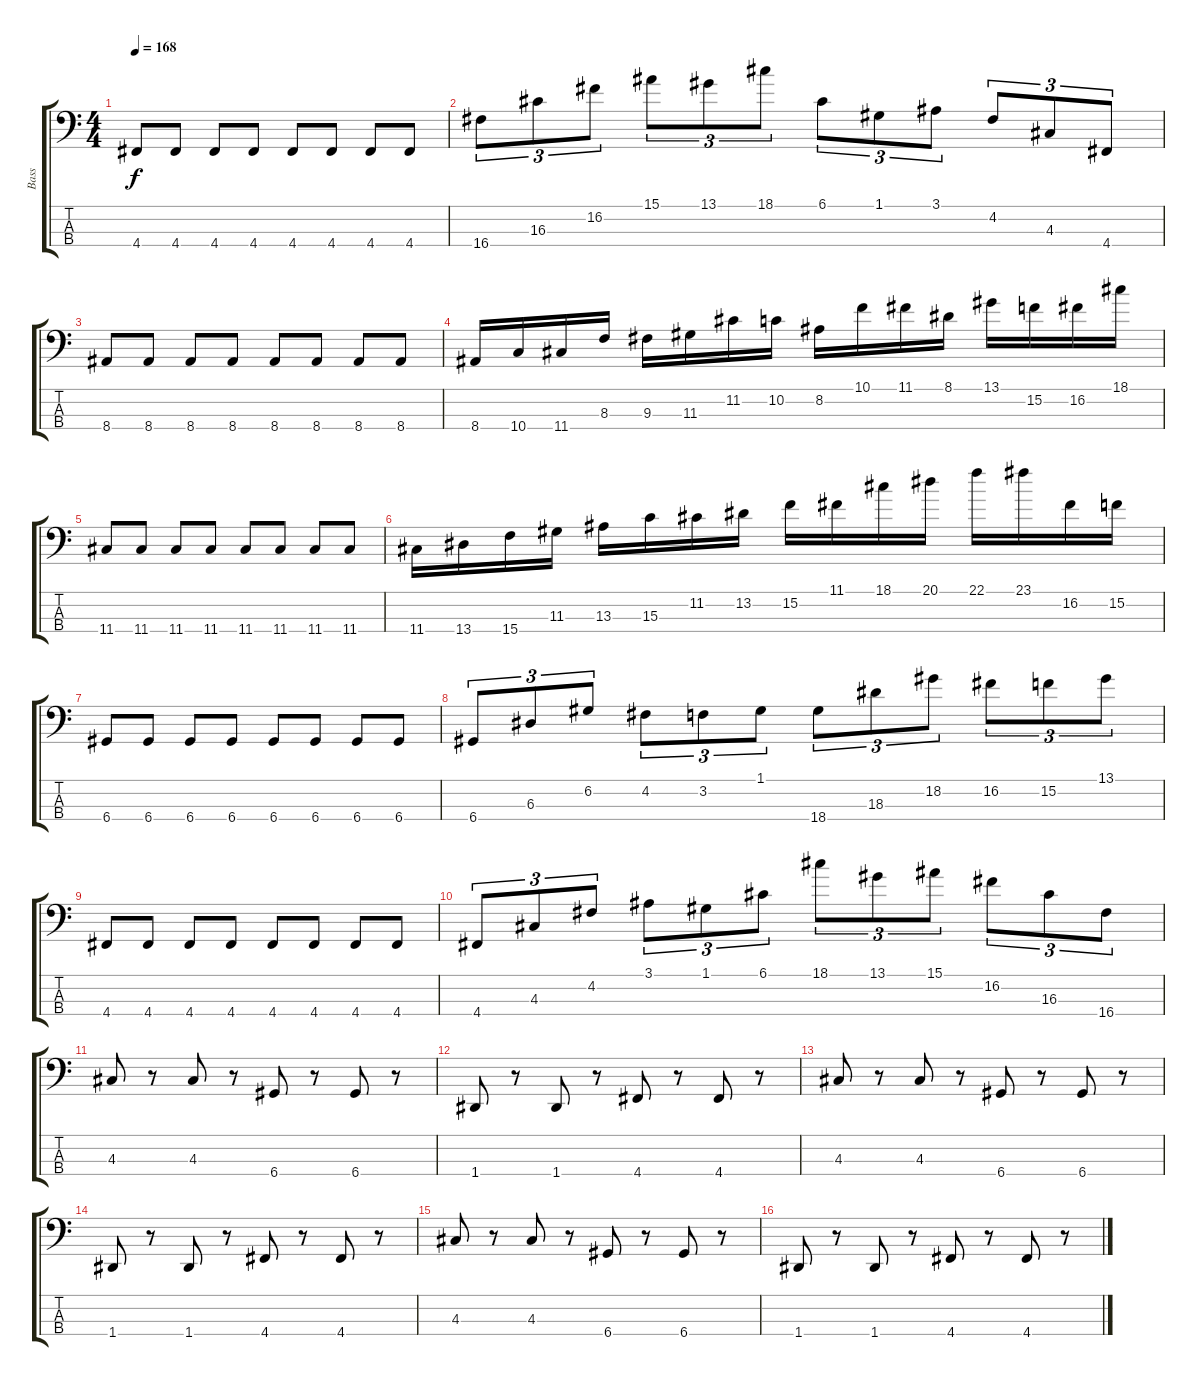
\track ("Bass" "Bass") {instrument electricbassfinger}
\staff {score tabs}
\tuning (G2 D2 A1 D1) {hide}
\ts (4 4)
\tempo 168
\clef f4
\ks c
4.4.8{dy f} 4.4.8 4.4.8 4.4.8 4.4.8 4.4.8 4.4.8 4.4.8 |
16.4.8{tu (3 2)} 16.3.8{tu (3 2)} 16.2.8{tu (3 2)} 15.1.8{tu (3 2)} 13.1.8{tu (3 2)} 18.1.8{tu (3 2)} 6.1.8{tu (3 2)} 1.1.8{tu (3 2)} 3.1.8{tu (3 2)} 4.2.8{tu (3 2)} 4.3.8{tu (3 2)} 4.4.8{tu (3 2)} |
8.4.8 8.4.8 8.4.8 8.4.8 8.4.8 8.4.8 8.4.8 8.4.8 |
8.4.16 10.4.16 11.4.16 8.3.16 9.3.16 11.3.16 11.2.16 10.2.16 8.2.16 10.1.16 11.1.16 8.1.16 13.1.16 15.2.16 16.2.16 18.1.16 |
11.4.8 11.4.8 11.4.8 11.4.8 11.4.8 11.4.8 11.4.8 11.4.8 |
11.4.16 13.4.16 15.4.16 11.3.16 13.3.16 15.3.16 11.2.16 13.2.16 15.2.16 11.1.16 18.1.16 20.1.16 22.1.16 23.1.16 16.2.16 15.2.16 |
6.4.8 6.4.8 6.4.8 6.4.8 6.4.8 6.4.8 6.4.8 6.4.8 |
6.4.8{tu (3 2)} 6.3.8{tu (3 2)} 6.2.8{tu (3 2)} 4.2.8{tu (3 2)} 3.2.8{tu (3 2)} 1.1.8{tu (3 2)} 18.4.8{tu (3 2)} 18.3.8{tu (3 2)} 18.2.8{tu (3 2)} 16.2.8{tu (3 2)} 15.2.8{tu (3 2)} 13.1.8{tu (3 2)} |
4.4.8 4.4.8 4.4.8 4.4.8 4.4.8 4.4.8 4.4.8 4.4.8 |
4.4.8{tu (3 2)} 4.3.8{tu (3 2)} 4.2.8{tu (3 2)} 3.1.8{tu (3 2)} 1.1.8{tu (3 2)} 6.1.8{tu (3 2)} 18.1.8{tu (3 2)} 13.1.8{tu (3 2)} 15.1.8{tu (3 2)} 16.2.8{tu (3 2)} 16.3.8{tu (3 2)} 16.4.8{tu (3 2)} |
4.3.8 r.8 4.3.8 r.8 6.4.8 r.8 6.4.8 r.8 |
1.4.8 r.8 1.4.8 r.8 4.4.8 r.8 4.4.8 r.8 |
4.3.8 r.8 4.3.8 r.8 6.4.8 r.8 6.4.8 r.8 |
1.4.8 r.8 1.4.8 r.8 4.4.8 r.8 4.4.8 r.8 |
4.3.8 r.8 4.3.8 r.8 6.4.8 r.8 6.4.8 r.8 |
1.4.8 r.8 1.4.8 r.8 4.4.8 r.8 4.4.8 r.8
